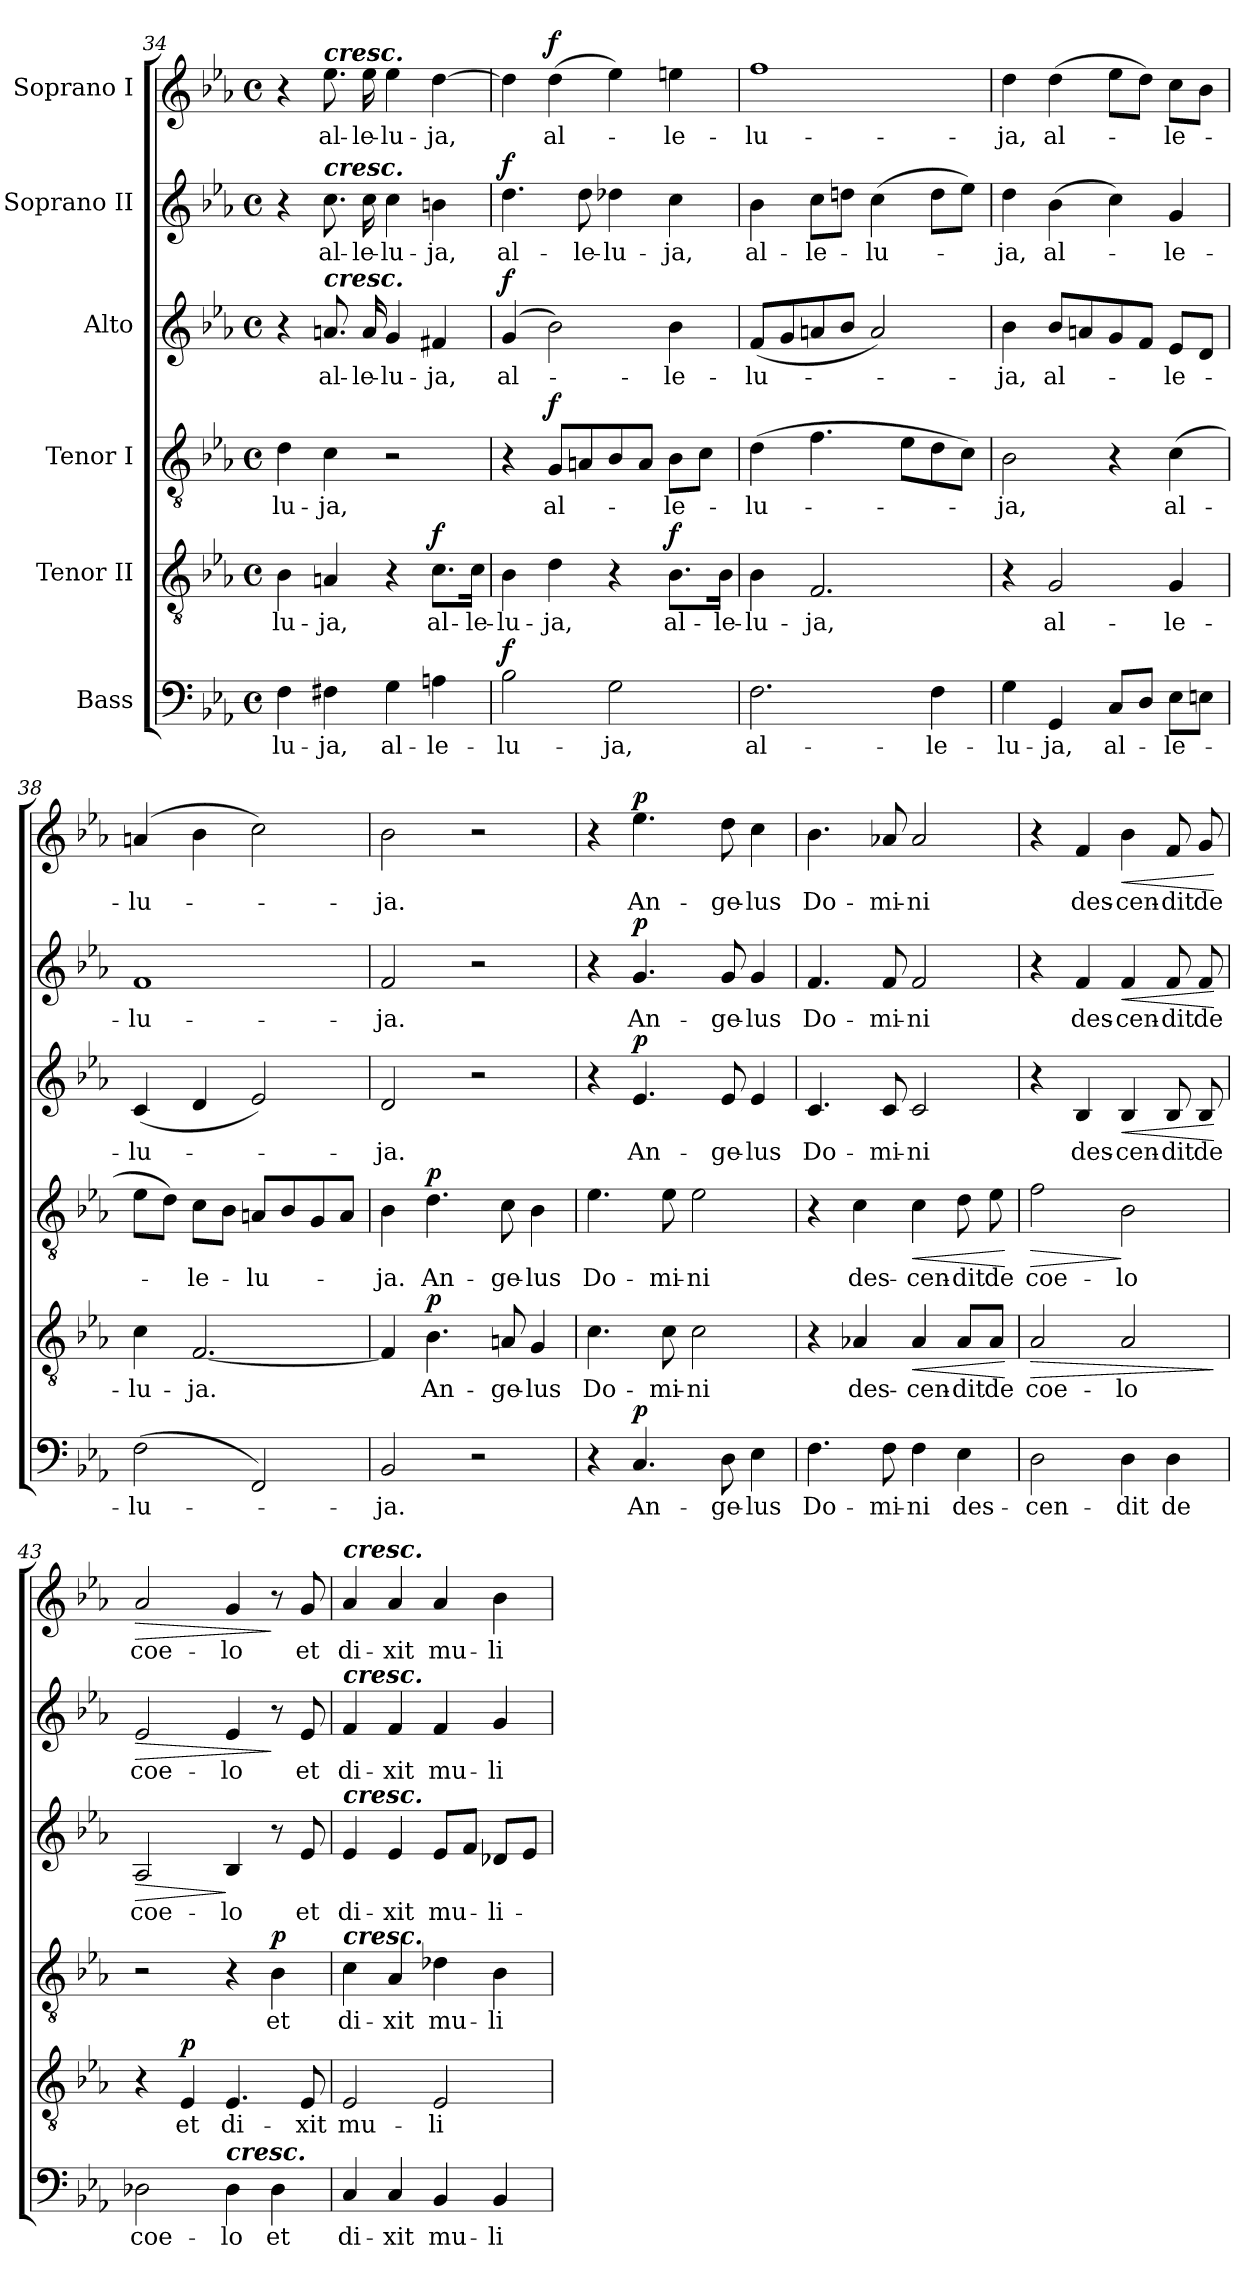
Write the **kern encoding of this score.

**kern	**text	**dynam	**kern	**text	**dynam	**kern	**text	**dynam	**kern	**text	**dynam	**kern	**text	**dynam	**kern	**text	**dynam
*part6	*part6	*part6	*part5	*part5	*part5	*part4	*part4	*part4	*part3	*part3	*part3	*part2	*part2	*part2	*part1	*part1	*part1
*staff6	*staff6	*staff6	*staff5	*staff5	*staff5	*staff4	*staff4	*staff4	*staff3	*staff3	*staff3	*staff2	*staff2	*staff2	*staff1	*staff1	*staff1
*I"Bass	*	*	*I"Tenor II	*	*	*I"Tenor I	*	*	*I"Alto	*	*	*I"Soprano II	*	*	*I"Soprano I	*	*
*clefF4	*	*	*clefGv2	*	*	*clefGv2	*	*	*clefG2	*	*	*clefG2	*	*	*clefG2	*	*
*k[b-e-a-]	*	*	*k[b-e-a-]	*	*	*k[b-e-a-]	*	*	*k[b-e-a-]	*	*	*k[b-e-a-]	*	*	*k[b-e-a-]	*	*
*E-:	*	*	*E-:	*	*	*E-:	*	*	*E-:	*	*	*E-:	*	*	*E-:	*	*
*M4/4	*	*	*M4/4	*	*	*M4/4	*	*	*M4/4	*	*	*M4/4	*	*	*M4/4	*	*
*met(c)	*	*	*met(c)	*	*	*met(c)	*	*	*met(c)	*	*	*met(c)	*	*	*met(c)	*	*
=34	=34	=34	=34	=34	=34	=34	=34	=34	=34	=34	=34	=34	=34	=34	=34	=34	=34
!	!LO:LY:b	!	!	!LO:LY:b	!	!	!LO:LY:b	!	!	!	!	!	!	!	!	!	!
4F\	-lu-	.	4B-\	-lu-	.	4d\	-lu-	.	4r	.	.	4r	.	.	4r	.	.
!	!	!	!	!	!	!	!	!	!	!	!	!	!	!	!LO:TX:a:Bi:t=cresc.	!	!
!	!	!	!	!	!	!	!	!	!	!	!	!LO:TX:a:Bi:t=cresc.	!	!	!	!	!
!	!	!	!	!	!	!	!	!	!LO:TX:a:Bi:t=cresc.	!	!	!	!	!	!	!	!
!	!LO:LY:b	!	!	!LO:LY:b	!	!	!LO:LY:b	!	!	!LO:LY:b	!	!	!LO:LY:b	!	!	!LO:LY:b	!
4F#X\	-ja,	.	4An/	-ja,	.	4c\	-ja,	.	8.an/	al-	.	8.cc\	al-	.	8.ee-\	al-	.
!	!	!	!	!	!	!	!	!	!	!LO:LY:b	!	!	!LO:LY:b	!	!	!LO:LY:b	!
.	.	.	.	.	.	.	.	.	16a/	-le-	.	16cc\	-le-	.	16ee-\	-le-	.
!	!LO:LY:b	!	!	!	!	!	!	!	!	!LO:LY:b	!	!	!LO:LY:b	!	!	!LO:LY:b	!
4G\	al-	.	4r	.	.	2r	.	.	4g/	-lu-	.	4cc\	-lu-	.	4ee-\	-lu-	.
!	!LO:LY:b	!	!	!LO:LY:b	!LO:DY:a	!	!	!	!	!LO:LY:b	!	!	!LO:LY:b	!	!	!LO:LY:b	!
4An\	-le-	.	8.c\L	al-	f	.	.	.	4f#X/	-ja,	.	4bn\	-ja,	.	[4dd\	-ja,	.
!	!	!	!	!LO:LY:b	!	!	!	!	!	!	!	!	!	!	!	!	!
.	.	.	16c\Jk	-le-	.	.	.	.	.	.	.	.	.	.	.	.	.
=35	=35	=35	=35	=35	=35	=35	=35	=35	=35	=35	=35	=35	=35	=35	=35	=35	=35
!	!LO:LY:b	!LO:DY:a	!	!LO:LY:b	!	!	!	!	!	!LO:LY:b	!LO:DY:a	!	!LO:LY:b	!LO:DY:a	!	!	!
2B-\	-lu-	f	4B-\	-lu-	.	4r	.	.	(4g/	al-	f	4.dd\	al-	f	4dd\]	.	.
!	!	!	!	!LO:LY:b	!	!	!LO:LY:b	!LO:DY:a	!	!	!	!	!	!	!	!LO:LY:b	!LO:DY:a
.	.	.	4d\	-ja,	.	8G/L	al-	f	2b-\)	.	.	.	.	.	(>4dd\	al-	f
!	!	!	!	!	!	!	!	!	!	!	!	!	!LO:LY:b	!	!	!	!
.	.	.	.	.	.	8An/	.	.	.	.	.	8dd\	-le-	.	.	.	.
!	!LO:LY:b	!	!	!	!	!	!	!	!	!	!	!	!LO:LY:b	!	!	!	!
2G\	-ja,	.	4r	.	.	8B-/	.	.	.	.	.	4dd-X\	-lu-	.	4ee-\)	.	.
.	.	.	.	.	.	8A/J	.	.	.	.	.	.	.	.	.	.	.
!	!	!	!	!LO:LY:b	!LO:DY:a	!	!LO:LY:b	!	!	!LO:LY:b	!	!	!LO:LY:b	!	!	!LO:LY:b	!
.	.	.	8.B-\L	al-	f	8B-\L	-le-	.	4b-\	-le-	.	4cc\	-ja,	.	4een\	-le-	.
.	.	.	.	.	.	8c\J	.	.	.	.	.	.	.	.	.	.	.
!	!	!	!	!LO:LY:b	!	!	!	!	!	!	!	!	!	!	!	!	!
.	.	.	16B-\Jk	-le-	.	.	.	.	.	.	.	.	.	.	.	.	.
!!LO:PB:g=z
=36	=36	=36	=36	=36	=36	=36	=36	=36	=36	=36	=36	=36	=36	=36	=36	=36	=36
!	!LO:LY:b	!	!	!LO:LY:b	!	!	!LO:LY:b	!	!	!LO:LY:b	!	!	!LO:LY:b	!	!	!LO:LY:b	!
2.F\	al-	.	4B-\	-lu-	.	(>4d\	-lu-	.	(<8f/L	-lu-	.	4b-\	al-	.	1ff	-lu-	.
.	.	.	.	.	.	.	.	.	8g/	.	.	.	.	.	.	.	.
!	!	!	!	!LO:LY:b	!	!	!	!	!	!	!	!	!LO:LY:b	!	!	!	!
.	.	.	2.F/	-ja,	.	4.f\	.	.	8an/	.	.	8cc\L	-le-	.	.	.	.
.	.	.	.	.	.	.	.	.	8b-/J	.	.	8ddn\J	.	.	.	.	.
!	!	!	!	!	!	!	!	!	!	!	!	!	!LO:LY:b	!	!	!	!
.	.	.	.	.	.	.	.	.	2a/)	.	.	(>4cc\	-lu-	.	.	.	.
.	.	.	.	.	.	8e-\L	.	.	.	.	.	.	.	.	.	.	.
!	!LO:LY:b	!	!	!	!	!	!	!	!	!	!	!	!	!	!	!	!
4F\	-le-	.	.	.	.	8d\	.	.	.	.	.	8dd\L	.	.	.	.	.
.	.	.	.	.	.	8c\J)	.	.	.	.	.	8ee-\J)	.	.	.	.	.
=37	=37	=37	=37	=37	=37	=37	=37	=37	=37	=37	=37	=37	=37	=37	=37	=37	=37
!	!LO:LY:b	!	!	!	!	!	!LO:LY:b	!	!	!LO:LY:b	!	!	!LO:LY:b	!	!	!LO:LY:b	!
4G\	-lu-	.	4r	.	.	2B-\	-ja,	.	4b-\	-ja,	.	4dd\	-ja,	.	4dd\	-ja,	.
!	!LO:LY:b	!	!	!LO:LY:b	!	!	!	!	!	!LO:LY:b	!	!	!LO:LY:b	!	!	!LO:LY:b	!
4GG/	-ja,	.	2G/	al-	.	.	.	.	8b-/L	al-	.	(>4b-\	al-	.	(>4dd\	al-	.
.	.	.	.	.	.	.	.	.	8an/	.	.	.	.	.	.	.	.
!	!LO:LY:b	!	!	!	!	!	!	!	!	!	!	!	!	!	!	!	!
8C/L	al-	.	.	.	.	4r	.	.	8g/	.	.	4cc\)	.	.	8ee-\L	.	.
8D/J	.	.	.	.	.	.	.	.	8f/J	.	.	.	.	.	8dd\J)	.	.
!	!LO:LY:b	!	!	!LO:LY:b	!	!	!LO:LY:b	!	!	!LO:LY:b	!	!	!LO:LY:b	!	!	!LO:LY:b	!
8E-\L	-le-	.	4G/	-le-	.	(>4c\	al-	.	8e-/L	-le-	.	4g/	-le-	.	8cc\L	-le-	.
8En\J	.	.	.	.	.	.	.	.	8d/J	.	.	.	.	.	8b-\J	.	.
=38	=38	=38	=38	=38	=38	=38	=38	=38	=38	=38	=38	=38	=38	=38	=38	=38	=38
!	!LO:LY:b	!	!	!LO:LY:b	!	!	!	!	!	!LO:LY:b	!	!	!LO:LY:b	!	!	!LO:LY:b	!
(>2F\	-lu-	.	4c\	-lu-	.	8e-\L	.	.	(<4c/	-lu-	.	1f	-lu-	.	(4an/	-lu-	.
.	.	.	.	.	.	8d\J)	.	.	.	.	.	.	.	.	.	.	.
!	!	!	!	!LO:LY:b	!	!	!LO:LY:b	!	!	!	!	!	!	!	!	!	!
.	.	.	[2.F/	-ja.	.	8c\L	-le-	.	4d/	.	.	.	.	.	4b-\	.	.
.	.	.	.	.	.	8B-\J	.	.	.	.	.	.	.	.	.	.	.
!	!	!	!	!	!	!	!LO:LY:b	!	!	!	!	!	!	!	!	!	!
2FF/)	.	.	.	.	.	8An/L	-lu-	.	2e-/)	.	.	.	.	.	2cc\)	.	.
.	.	.	.	.	.	8B-/	.	.	.	.	.	.	.	.	.	.	.
.	.	.	.	.	.	8G/	.	.	.	.	.	.	.	.	.	.	.
.	.	.	.	.	.	8A/J	.	.	.	.	.	.	.	.	.	.	.
=39	=39	=39	=39	=39	=39	=39	=39	=39	=39	=39	=39	=39	=39	=39	=39	=39	=39
!	!LO:LY:b	!	!	!	!	!	!LO:LY:b	!	!	!LO:LY:b	!	!	!LO:LY:b	!	!	!LO:LY:b	!
2BB-/	-ja.	.	4F/]	.	.	4B-\	-ja.	.	2d/	-ja.	.	2f/	-ja.	.	2b-\	-ja.	.
!	!	!	!	!LO:LY:b	!LO:DY:a	!	!LO:LY:b	!LO:DY:a	!	!	!	!	!	!	!	!	!
.	.	.	4.B-\	An-	p	4.d\	An-	p	.	.	.	.	.	.	.	.	.
2r	.	.	.	.	.	.	.	.	2r	.	.	2r	.	.	2r	.	.
!	!	!	!	!LO:LY:b	!	!	!LO:LY:b	!	!	!	!	!	!	!	!	!	!
.	.	.	8An/	-ge-	.	8c\	-ge-	.	.	.	.	.	.	.	.	.	.
!	!	!	!	!LO:LY:b	!	!	!LO:LY:b	!	!	!	!	!	!	!	!	!	!
.	.	.	4G/	-lus	.	4B-\	-lus	.	.	.	.	.	.	.	.	.	.
!!LO:LB:g=z
=40	=40	=40	=40	=40	=40	=40	=40	=40	=40	=40	=40	=40	=40	=40	=40	=40	=40
!	!	!	!	!LO:LY:b	!	!	!LO:LY:b	!	!	!	!	!	!	!	!	!	!
4r	.	.	4.c\	Do-	.	4.e-\	Do-	.	4r	.	.	4r	.	.	4r	.	.
!	!LO:LY:b	!LO:DY:a	!	!	!	!	!	!	!	!LO:LY:b	!LO:DY:a	!	!LO:LY:b	!LO:DY:a	!	!LO:LY:b	!LO:DY:a
4.C/	An-	p	.	.	.	.	.	.	4.e-/	An-	p	4.g/	An-	p	4.ee-\	An-	p
!	!	!	!	!LO:LY:b	!	!	!LO:LY:b	!	!	!	!	!	!	!	!	!	!
.	.	.	8c\	-mi-	.	8e-\	-mi-	.	.	.	.	.	.	.	.	.	.
!	!	!	!	!LO:LY:b	!	!	!LO:LY:b	!	!	!	!	!	!	!	!	!	!
.	.	.	2c\	-ni	.	2e-\	-ni	.	.	.	.	.	.	.	.	.	.
!	!LO:LY:b	!	!	!	!	!	!	!	!	!LO:LY:b	!	!	!LO:LY:b	!	!	!LO:LY:b	!
8D\	-ge-	.	.	.	.	.	.	.	8e-/	-ge-	.	8g/	-ge-	.	8dd\	-ge-	.
!	!LO:LY:b	!	!	!	!	!	!	!	!	!LO:LY:b	!	!	!LO:LY:b	!	!	!LO:LY:b	!
4E-\	-lus	.	.	.	.	.	.	.	4e-/	-lus	.	4g/	-lus	.	4cc\	-lus	.
=41	=41	=41	=41	=41	=41	=41	=41	=41	=41	=41	=41	=41	=41	=41	=41	=41	=41
!	!LO:LY:b	!	!	!	!	!	!	!	!	!LO:LY:b	!	!	!LO:LY:b	!	!	!LO:LY:b	!
4.F\	Do-	.	4r	.	.	4r	.	.	4.c/	Do-	.	4.f/	Do-	.	4.b-\	Do-	.
!	!	!	!	!LO:LY:b	!	!	!LO:LY:b	!	!	!	!	!	!	!	!	!	!
.	.	.	4A-X/	des-	.	4c\	des-	.	.	.	.	.	.	.	.	.	.
!	!LO:LY:b	!	!	!	!	!	!	!	!	!LO:LY:b	!	!	!LO:LY:b	!	!	!LO:LY:b	!
8F\	-mi-	.	.	.	.	.	.	.	8c/	-mi-	.	8f/	-mi-	.	8a-X/	-mi-	.
!	!LO:LY:b	!	!	!LO:LY:b	!LO:HP:b	!	!LO:LY:b	!LO:HP:b	!	!LO:LY:b	!	!	!LO:LY:b	!	!	!LO:LY:b	!
4F\	-ni	.	4A-/	-cen-	<	4c\	-cen-	<	2c/	-ni	.	2f/	-ni	.	2a-/	-ni	.
!	!LO:LY:b	!	!	!LO:LY:b	!	!	!LO:LY:b	!	!	!	!	!	!	!	!	!	!
4E-\	des-	.	8A-/L	-dit	.	8d\	-dit	.	.	.	.	.	.	.	.	.	.
!	!	!	!	!LO:LY:b	!	!	!LO:LY:b	!	!	!	!	!	!	!	!	!	!
.	.	.	8A-/J	de	.	8e-\	de	.	.	.	.	.	.	.	.	.	.
.	.	.	.	.	[	.	.	[	.	.	.	.	.	.	.	.	.
=42	=42	=42	=42	=42	=42	=42	=42	=42	=42	=42	=42	=42	=42	=42	=42	=42	=42
!	!LO:LY:b	!	!	!LO:LY:b	!LO:HP:b	!	!LO:LY:b	!LO:HP:b	!	!	!	!	!	!	!	!	!
2D\	-cen-	.	2A-/	coe-	>	2f\	coe-	>	4r	.	.	4r	.	.	4r	.	.
!	!	!	!	!	!	!	!	!	!	!LO:LY:b	!	!	!LO:LY:b	!	!	!LO:LY:b	!
.	.	.	.	.	.	.	.	.	4B-/	des-	.	4f/	des-	.	4f/	des-	.
!	!LO:LY:b	!	!	!LO:LY:b	!	!	!LO:LY:b	!	!	!LO:LY:b	!LO:HP:b	!	!LO:LY:b	!LO:HP:b	!	!LO:LY:b	!LO:HP:b
4D\	-dit	.	2A-/	-lo	.	2B-\	-lo	]	4B-/	-cen-	<	4f/	-cen-	<	4b-\	-cen-	<
!	!LO:LY:b	!	!	!	!	!	!	!	!	!LO:LY:b	!	!	!LO:LY:b	!	!	!LO:LY:b	!
4D\	de	.	.	.	.	.	.	.	8B-/	-dit	.	8f/	-dit	.	8f/	-dit	.
!	!	!	!	!	!	!	!	!	!	!LO:LY:b	!	!	!LO:LY:b	!	!	!LO:LY:b	!
.	.	.	.	.	.	.	.	.	8B-/	de	.	8f/	de	.	8g/	de	.
.	.	.	.	.	]	.	.	.	.	.	[	.	.	[	.	.	[
=43	=43	=43	=43	=43	=43	=43	=43	=43	=43	=43	=43	=43	=43	=43	=43	=43	=43
!	!LO:LY:b	!	!	!	!	!	!	!	!	!LO:LY:b	!LO:HP:b	!	!LO:LY:b	!LO:HP:b	!	!LO:LY:b	!LO:HP:b
2D-X\	coe-	.	4r	.	.	2r	.	.	2A-/	coe-	>	2e-/	coe-	>	2a-/	coe-	>
!	!	!	!	!LO:LY:b	!LO:DY:a	!	!	!	!	!	!	!	!	!	!	!	!
.	.	.	4E-/	et	p	.	.	.	.	.	.	.	.	.	.	.	.
!LO:TX:a:Bi:t=cresc.	!	!	!	!	!	!	!	!	!	!	!	!	!	!	!	!	!
!	!LO:LY:b	!	!	!LO:LY:b	!	!	!	!	!	!LO:LY:b	!	!	!LO:LY:b	!	!	!LO:LY:b	!
4D-\	-lo	.	4.E-/	di-	.	4r	.	.	4B-/	-lo	]	4e-/	-lo	.	4g/	-lo	.
!	!LO:LY:b	!	!	!	!	!	!LO:LY:b	!LO:DY:a	!	!	!	!	!	!	!	!	!
4D-\	et	.	.	.	.	4B-\	et	p	8r	.	.	8r	.	]	8r	.	]
!	!	!	!	!LO:LY:b	!	!	!	!	!	!LO:LY:b	!	!	!LO:LY:b	!	!	!LO:LY:b	!
.	.	.	8E-/	-xit	.	.	.	.	8e-/	et	.	8e-/	et	.	8g/	et	.
!!LO:PB:g=z
=44	=44	=44	=44	=44	=44	=44	=44	=44	=44	=44	=44	=44	=44	=44	=44	=44	=44
!	!	!	!	!	!	!	!	!	!	!	!	!	!	!	!LO:TX:a:Bi:t=cresc.	!	!
!	!	!	!	!	!	!	!	!	!	!	!	!LO:TX:a:Bi:t=cresc.	!	!	!	!	!
!	!	!	!	!	!	!	!	!	!LO:TX:a:Bi:t=cresc.	!	!	!	!	!	!	!	!
!	!	!	!	!	!	!LO:TX:a:Bi:t=cresc.	!	!	!	!	!	!	!	!	!	!	!
!	!LO:LY:b	!	!	!LO:LY:b	!	!	!LO:LY:b	!	!	!LO:LY:b	!	!	!LO:LY:b	!	!	!LO:LY:b	!
4C/	di-	.	2E-/	mu-	.	4c\	di-	.	4e-/	di-	.	4f/	di-	.	4a-/	di-	.
!	!LO:LY:b	!	!	!	!	!	!LO:LY:b	!	!	!LO:LY:b	!	!	!LO:LY:b	!	!	!LO:LY:b	!
4C/	-xit	.	.	.	.	4A-/	-xit	.	4e-/	-xit	.	4f/	-xit	.	4a-/	-xit	.
!	!LO:LY:b	!	!	!LO:LY:b	!	!	!LO:LY:b	!	!	!LO:LY:b	!	!	!LO:LY:b	!	!	!LO:LY:b	!
4BB-/	mu-	.	2E-/	-li-	.	4d-X\	mu-	.	8e-/L	mu-	.	4f/	mu-	.	4a-/	mu-	.
.	.	.	.	.	.	.	.	.	8f/J	.	.	.	.	.	.	.	.
!	!LO:LY:b	!	!	!	!	!	!LO:LY:b	!	!	!LO:LY:b	!	!	!LO:LY:b	!	!	!LO:LY:b	!
4BB-/	-li-	.	.	.	.	4B-\	-li-	.	8d-X/L	-li-	.	4g/	-li-	.	4b-\	-li-	.
.	.	.	.	.	.	.	.	.	8e-/J	.	.	.	.	.	.	.	.
=	=	=	=	=	=	=	=	=	=	=	=	=	=	=	=	=	=
*-	*-	*-	*-	*-	*-	*-	*-	*-	*-	*-	*-	*-	*-	*-	*-	*-	*-
